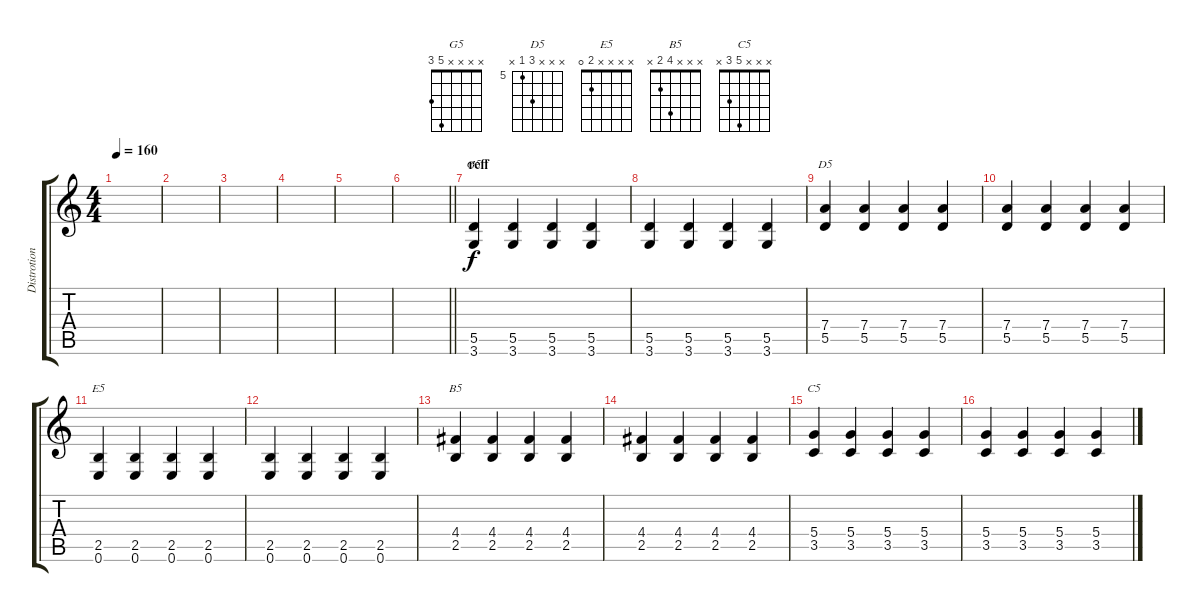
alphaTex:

\track ("Distrotion Guitar 2" "Distrotion") {instrument distortionguitar}
\staff {score tabs}
\tuning (E4 B3 G3 D3 A2 E2) {hide}
\chord ("G5" x x x x 5 3)
\chord ("D5" x x x 7 5 x) {firstfret 5}
\chord ("E5" x x x x 2 0)
\chord ("B5" x x x 4 2 x)
\chord ("C5" x x x 5 3 x)
\ts (4 4)
\tempo 160
\clef g2
\ks c
|
|
|
|
|
\barLineRight lightlight
|
\section ("" "reff")
(5.5 3.6).4{ch "G5"} (5.5 3.6).4 (5.5 3.6).4 (5.5 3.6).4 |
(5.5 3.6).4 (5.5 3.6).4 (5.5 3.6).4 (5.5 3.6).4 |
(7.4 5.5).4{ch "D5"} (7.4 5.5).4 (7.4 5.5).4 (7.4 5.5).4 |
(7.4 5.5).4 (7.4 5.5).4 (7.4 5.5).4 (7.4 5.5).4 |
(2.5 0.6).4{ch "E5"} (2.5 0.6).4 (2.5 0.6).4 (2.5 0.6).4 |
(2.5 0.6).4 (2.5 0.6).4 (2.5 0.6).4 (2.5 0.6).4 |
(4.4 2.5).4{ch "B5"} (4.4 2.5).4 (4.4 2.5).4 (4.4 2.5).4 |
(4.4 2.5).4 (4.4 2.5).4 (4.4 2.5).4 (4.4 2.5).4 |
(5.4 3.5).4{ch "C5"} (5.4 3.5).4 (5.4 3.5).4 (5.4 3.5).4 |
(5.4 3.5).4 (5.4 3.5).4 (5.4 3.5).4 (5.4 3.5).4
